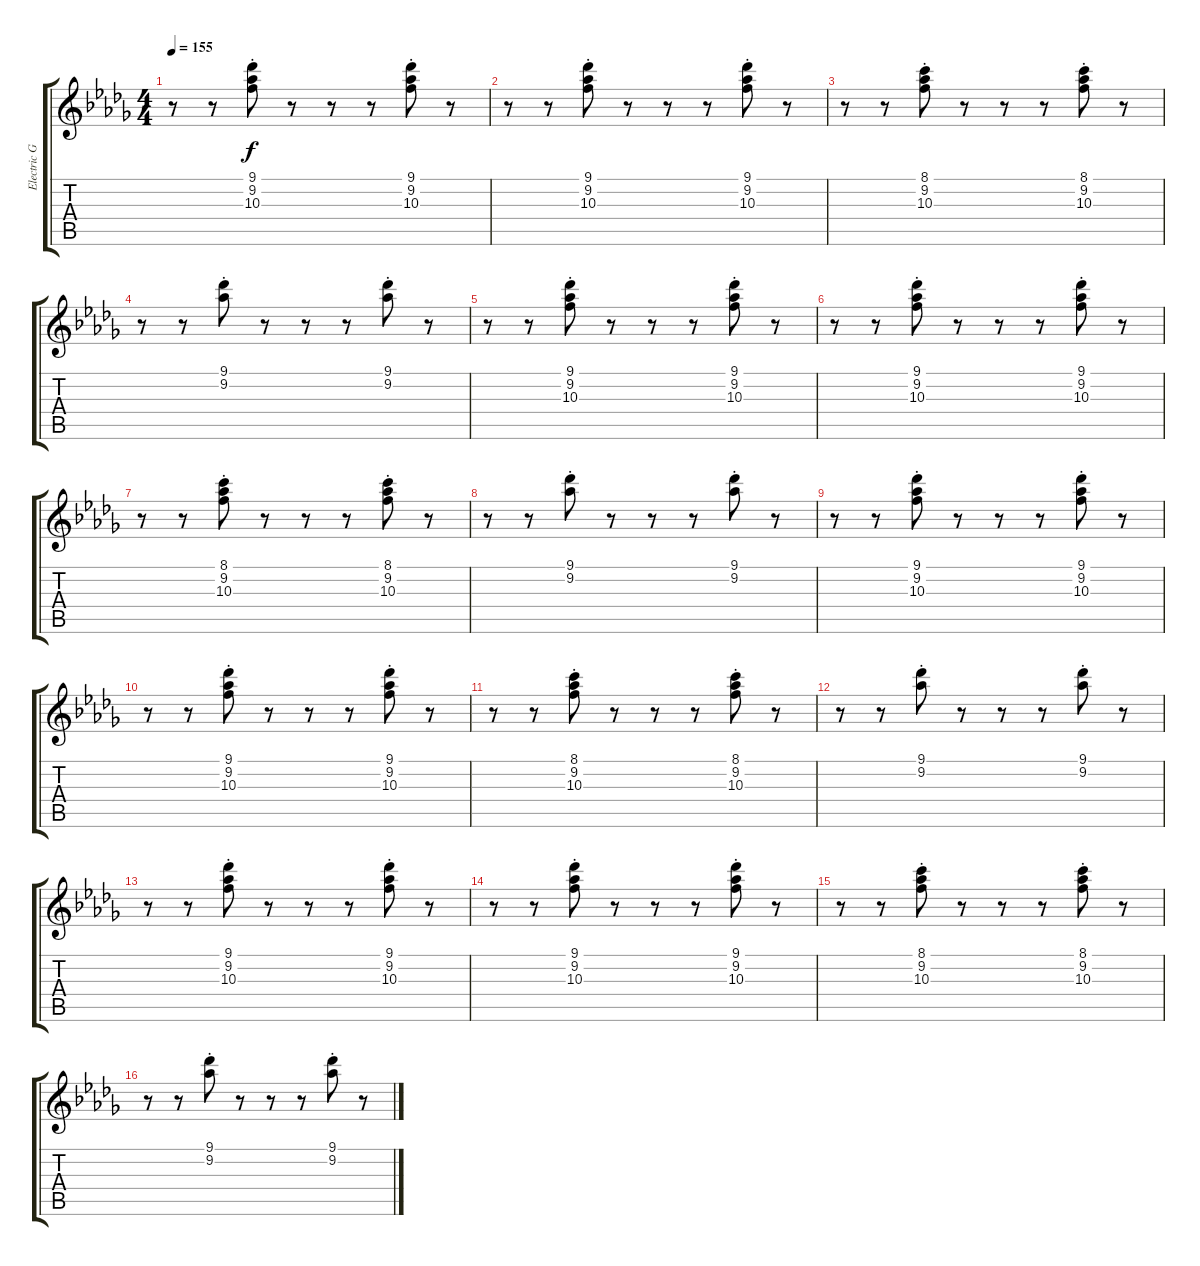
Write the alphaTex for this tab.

\track ("Electric Gtr" "Electric G") {instrument electricguitarclean}
\staff {score tabs}
\tuning (E4 B3 G3 D3 A2 E2) {hide}
\ts (4 4)
\tempo 155
\clef g2
\ks db
r.8{dy f} r.8 (9.1{st} 9.2{st} 10.3{st}).8 r.8 r.8 r.8 (9.1{st} 9.2{st} 10.3{st}).8 r.8 |
r.8 r.8 (9.1{st} 9.2{st} 10.3{st}).8 r.8 r.8 r.8 (9.1{st} 9.2{st} 10.3{st}).8 r.8 |
r.8 r.8 (8.1{st} 9.2{st} 10.3{st}).8 r.8 r.8 r.8 (8.1{st} 9.2{st} 10.3{st}).8 r.8 |
r.8 r.8 (9.1{st} 9.2{st}).8 r.8 r.8 r.8 (9.1{st} 9.2{st}).8 r.8 |
r.8 r.8 (9.1{st} 9.2{st} 10.3{st}).8 r.8 r.8 r.8 (9.1{st} 9.2{st} 10.3{st}).8 r.8 |
r.8 r.8 (9.1{st} 9.2{st} 10.3{st}).8 r.8 r.8 r.8 (9.1{st} 9.2{st} 10.3{st}).8 r.8 |
r.8 r.8 (8.1{st} 9.2{st} 10.3{st}).8 r.8 r.8 r.8 (8.1{st} 9.2{st} 10.3{st}).8 r.8 |
r.8 r.8 (9.1{st} 9.2{st}).8 r.8 r.8 r.8 (9.1{st} 9.2{st}).8 r.8 |
r.8 r.8 (9.1{st} 9.2{st} 10.3{st}).8 r.8 r.8 r.8 (9.1{st} 9.2{st} 10.3{st}).8 r.8 |
r.8 r.8 (9.1{st} 9.2{st} 10.3{st}).8 r.8 r.8 r.8 (9.1{st} 9.2{st} 10.3{st}).8 r.8 |
r.8 r.8 (8.1{st} 9.2{st} 10.3{st}).8 r.8 r.8 r.8 (8.1{st} 9.2{st} 10.3{st}).8 r.8 |
r.8 r.8 (9.1{st} 9.2{st}).8 r.8 r.8 r.8 (9.1{st} 9.2{st}).8 r.8 |
r.8 r.8 (9.1{st} 9.2{st} 10.3{st}).8 r.8 r.8 r.8 (9.1{st} 9.2{st} 10.3{st}).8 r.8 |
r.8 r.8 (9.1{st} 9.2{st} 10.3{st}).8 r.8 r.8 r.8 (9.1{st} 9.2{st} 10.3{st}).8 r.8 |
r.8 r.8 (8.1{st} 9.2{st} 10.3{st}).8 r.8 r.8 r.8 (8.1{st} 9.2{st} 10.3{st}).8 r.8 |
r.8 r.8 (9.1{st} 9.2{st}).8 r.8 r.8 r.8 (9.1{st} 9.2{st}).8 r.8
